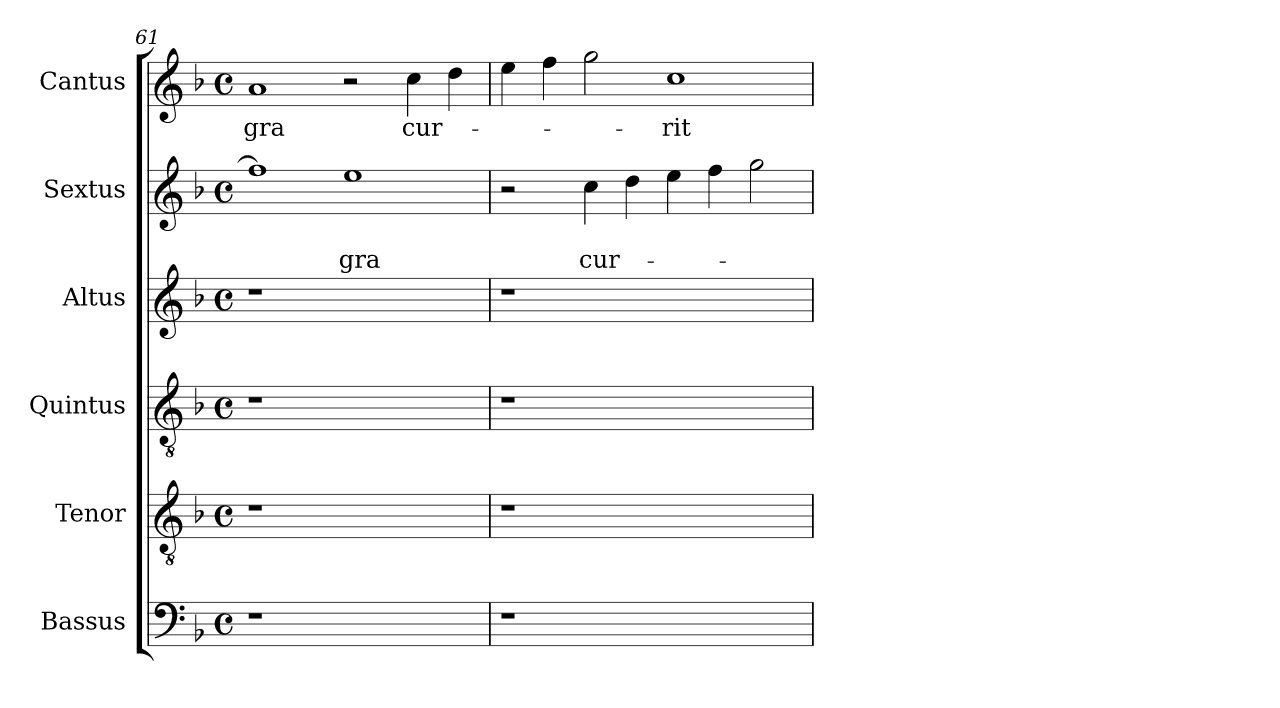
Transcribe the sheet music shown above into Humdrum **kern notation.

**kern	**kern	**kern	**kern	**kern	**text	**text	**kern	**text
*part6	*part5	*part4	*part3	*part2	*part2	*part2	*part1	*part1
*staff6	*staff5	*staff4	*staff3	*staff2	*staff2	*staff2	*staff1	*staff1
*I"Bassus	*I"Tenor	*I"Quintus	*I"Altus	*I"Sextus	*	*	*I"Cantus	*
*I'Bassus	*I'Tenor	*I'Quintus	*I'Altus	*I'Sextus	*	*	*I'Cantus	*
*clefF4	*clefGv2	*clefGv2	*clefG2	*clefG2	*	*	*clefG2	*
*k[b-]	*k[b-]	*k[b-]	*k[b-]	*k[b-]	*	*	*k[b-]	*
*F:	*F:	*F:	*F:	*F:	*	*	*F:	*
*M4/4	*M4/4	*M4/4	*M4/4	*M4/4	*	*	*M4/4	*
*met(c)	*met(c)	*met(c)	*met(c)	*met(c)	*	*	*met(c)	*
=61	=61	=61	=61	=61	=61	=61	=61	=61
!	!	!	!	!	!	!	!	!LO:LY:b
1r	1r	1r	1r	1ff]	.	.	1a	-gra
!	!	!	!	!	!	!LO:LY:b	!	!
1ryy	1ryy	1ryy	1ryy	1ee	.	-gra	2r	.
!	!	!	!	!	!	!	!	!LO:LY:b
.	.	.	.	.	.	.	4cc\	cur-
.	.	.	.	.	.	.	4dd\	.
=62!	=62!	=62!	=62!	=62!	=62!	=62!	=62!	=62!
1r	1r	1r	1r	2r	.	.	4ee\	.
.	.	.	.	.	.	.	4ff\	.
!	!	!	!	!	!	!LO:LY:b	!	!
.	.	.	.	4cc\	.	cur-	2gg\	.
.	.	.	.	4dd\	.	.	.	.
!	!	!	!	!	!	!	!	!LO:LY:b
1ryy	1ryy	1ryy	1ryy	4ee\	.	.	1cc	-rit
.	.	.	.	4ff\	.	.	.	.
.	.	.	.	2gg\	.	.	.	.
=!	=!	=!	=!	=!	=!	=!	=!	=!
*-	*-	*-	*-	*-	*-	*-	*-	*-
